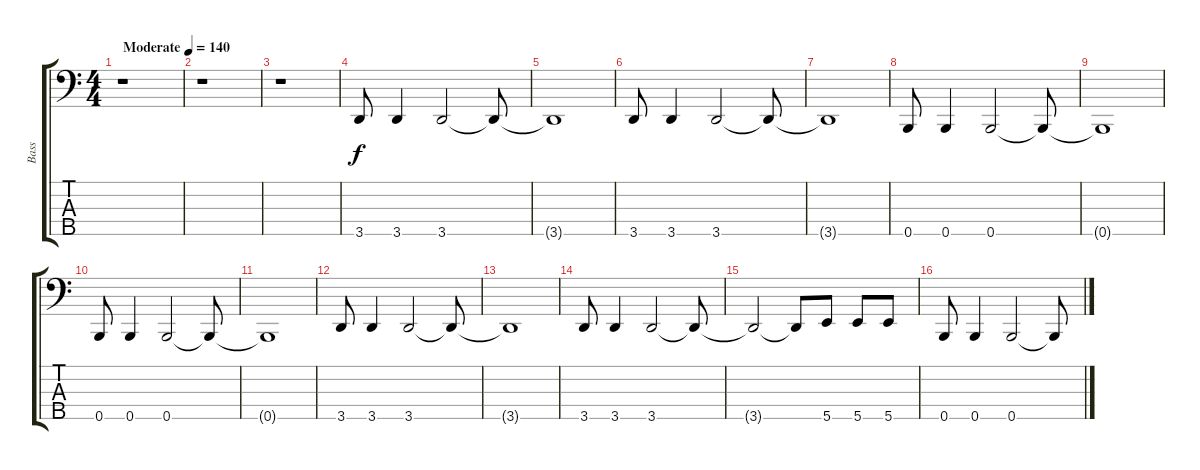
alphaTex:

\track ("Bass" "Bass") {instrument electricbassfinger}
\staff {score tabs}
\tuning (G2 D2 A1 E1 B0) {hide}
\ts (4 4)
\tempo (140 "Moderate")
\clef f4
\ks c
r.1{dy f instrument electricbassfinger} |
r.1 |
r.1 |
3.5.8 3.5.4 3.5.2 3.5{t}.8 |
3.5{t}.1 |
3.5.8 3.5.4 3.5.2 3.5{t}.8 |
3.5{t}.1 |
0.5.8 0.5.4 0.5.2 0.5{t}.8 |
0.5{t}.1 |
0.5.8 0.5.4 0.5.2 0.5{t}.8 |
0.5{t}.1 |
3.5.8 3.5.4 3.5.2 3.5{t}.8 |
3.5{t}.1 |
3.5.8 3.5.4 3.5.2 3.5{t}.8 |
3.5{t}.2 3.5{t}.8 5.5.8 5.5.8 5.5.8 |
0.5.8 0.5.4 0.5.2 0.5{t}.8
